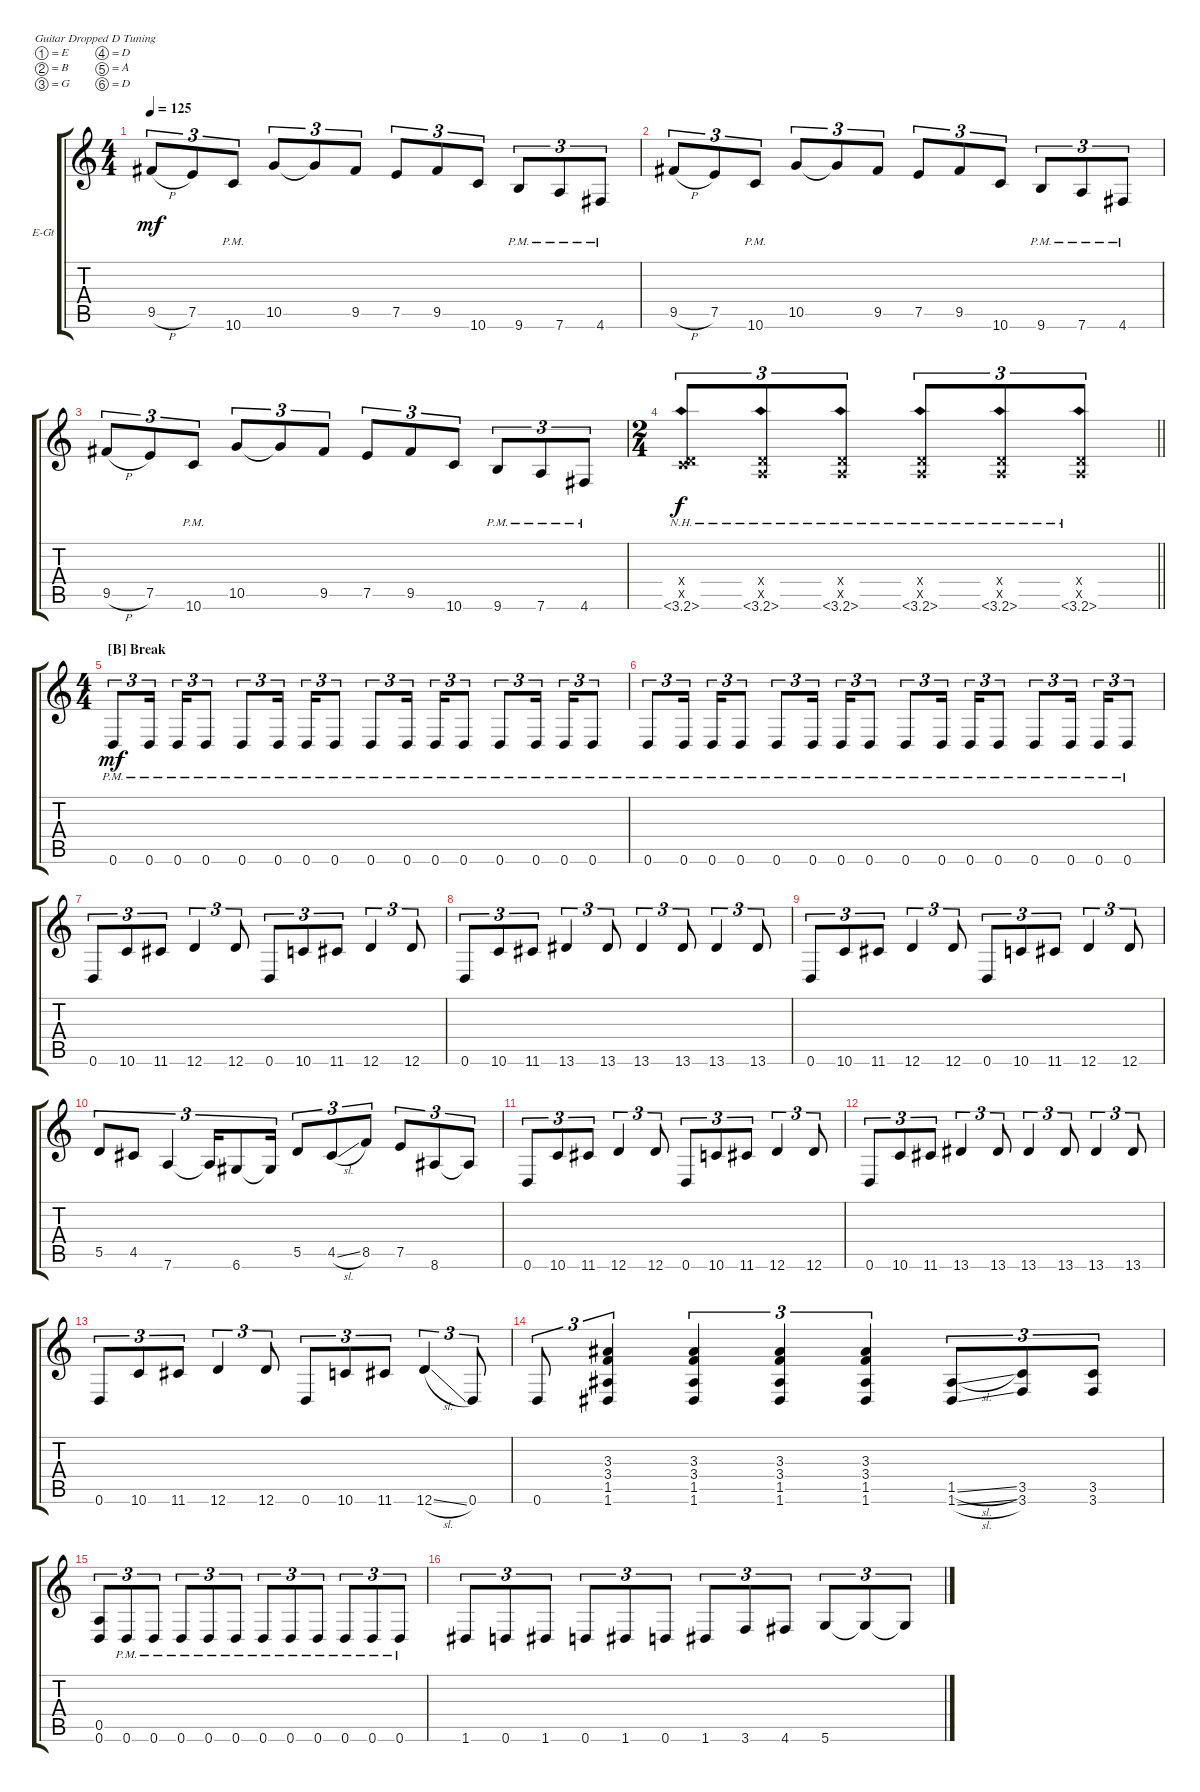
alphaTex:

\defaultSystemsLayout 4
\bracketExtendMode groupsimilarinstruments
\firstSystemTrackNameOrientation horizontal
\otherSystemsTrackNameOrientation horizontal
\track ("Rythem 1" "E-Gt") {instrument distortionguitar}
\staff {score tabs}
\tuning (E4 B3 G3 D3 A2 D2)
\ts (4 4)
\tempo 125
\clef g2
\ks c
9.5{h}.8{tu (3 2) dy mf} 7.5.8{tu (3 2)} 10.6{pm}.8{tu (3 2)} 10.5.8{tu (3 2)} 10.5{t}.8{tu (3 2)} 9.5.8{tu (3 2)} 7.5.8{tu (3 2)} 9.5.8{tu (3 2)} 10.6.8{tu (3 2)} 9.6{pm}.8{tu (3 2)} 7.6{pm}.8{tu (3 2)} 4.6{pm}.8{tu (3 2)} |
9.5{h}.8{tu (3 2)} 7.5.8{tu (3 2)} 10.6{pm}.8{tu (3 2)} 10.5.8{tu (3 2)} 10.5{t}.8{tu (3 2)} 9.5.8{tu (3 2)} 7.5.8{tu (3 2)} 9.5.8{tu (3 2)} 10.6.8{tu (3 2)} 9.6{pm}.8{tu (3 2)} 7.6{pm}.8{tu (3 2)} 4.6{pm}.8{tu (3 2)} |
9.5{h}.8{tu (3 2)} 7.5.8{tu (3 2)} 10.6{pm}.8{tu (3 2)} 10.5.8{tu (3 2)} 10.5{t}.8{tu (3 2)} 9.5.8{tu (3 2)} 7.5.8{tu (3 2)} 9.5.8{tu (3 2)} 10.6.8{tu (3 2)} 9.6{pm}.8{tu (3 2)} 7.6{pm}.8{tu (3 2)} 4.6{pm}.8{tu (3 2)} |
\ts (2 4)
\barLineRight lightlight
(0.4{x} 3.5{x} 3.6{nh}).8{tu (3 2) dy f} (0.4{x} 0.5{x} 3.6{nh}).8{tu (3 2)} (0.4{x} 0.5{x} 3.6{nh}).8{tu (3 2)} (0.4{x} 0.5{x} 3.6{nh}).8{tu (3 2)} (0.4{x} 0.5{x} 3.6{nh}).8{tu (3 2)} (0.4{x} 0.5{x} 3.6{nh}).8{tu (3 2)} |
\ts (4 4)
\section ("B" "Break")
0.6{pm}.8{tu (3 2) dy mf} 0.6{pm}.16{tu (3 2)} 0.6{pm}.16{tu (3 2)} 0.6{pm}.8{tu (3 2)} 0.6{pm}.8{tu (3 2)} 0.6{pm}.16{tu (3 2)} 0.6{pm}.16{tu (3 2)} 0.6{pm}.8{tu (3 2)} 0.6{pm}.8{tu (3 2)} 0.6{pm}.16{tu (3 2)} 0.6{pm}.16{tu (3 2)} 0.6{pm}.8{tu (3 2)} 0.6{pm}.8{tu (3 2)} 0.6{pm}.16{tu (3 2)} 0.6{pm}.16{tu (3 2)} 0.6{pm}.8{tu (3 2)} |
0.6{pm}.8{tu (3 2)} 0.6{pm}.16{tu (3 2)} 0.6{pm}.16{tu (3 2)} 0.6{pm}.8{tu (3 2)} 0.6{pm}.8{tu (3 2)} 0.6{pm}.16{tu (3 2)} 0.6{pm}.16{tu (3 2)} 0.6{pm}.8{tu (3 2)} 0.6{pm}.8{tu (3 2)} 0.6{pm}.16{tu (3 2)} 0.6{pm}.16{tu (3 2)} 0.6{pm}.8{tu (3 2)} 0.6{pm}.8{tu (3 2)} 0.6{pm}.16{tu (3 2)} 0.6{pm}.16{tu (3 2)} 0.6{pm}.8{tu (3 2)} |
0.6.8{tu (3 2)} 10.6.8{tu (3 2)} 11.6.8{tu (3 2)} 12.6.4{tu (3 2)} 12.6.8{tu (3 2)} 0.6.8{tu (3 2)} 10.6.8{tu (3 2)} 11.6.8{tu (3 2)} 12.6.4{tu (3 2)} 12.6.8{tu (3 2)} |
0.6.8{tu (3 2)} 10.6.8{tu (3 2)} 11.6.8{tu (3 2)} 13.6.4{tu (3 2)} 13.6.8{tu (3 2)} 13.6.4{tu (3 2)} 13.6.8{tu (3 2)} 13.6.4{tu (3 2)} 13.6.8{tu (3 2)} |
0.6.8{tu (3 2)} 10.6.8{tu (3 2)} 11.6.8{tu (3 2)} 12.6.4{tu (3 2)} 12.6.8{tu (3 2)} 0.6.8{tu (3 2)} 10.6.8{tu (3 2)} 11.6.8{tu (3 2)} 12.6.4{tu (3 2)} 12.6.8{tu (3 2)} |
5.5.8{tu (3 2)} 4.5.8{tu (3 2)} 7.6.4{tu (3 2)} 7.6{t}.16{tu (3 2)} 6.6.8{tu (3 2)} 6.6{t}.16{tu (3 2)} 5.5.8{tu (3 2)} 4.5{sl}.8{tu (3 2)} 8.5.8{tu (3 2)} 7.5.8{tu (3 2)} 8.6.8{tu (3 2)} 8.6{t}.8{tu (3 2)} |
0.6.8{tu (3 2)} 10.6.8{tu (3 2)} 11.6.8{tu (3 2)} 12.6.4{tu (3 2)} 12.6.8{tu (3 2)} 0.6.8{tu (3 2)} 10.6.8{tu (3 2)} 11.6.8{tu (3 2)} 12.6.4{tu (3 2)} 12.6.8{tu (3 2)} |
0.6.8{tu (3 2)} 10.6.8{tu (3 2)} 11.6.8{tu (3 2)} 13.6.4{tu (3 2)} 13.6.8{tu (3 2)} 13.6.4{tu (3 2)} 13.6.8{tu (3 2)} 13.6.4{tu (3 2)} 13.6.8{tu (3 2)} |
0.6.8{tu (3 2)} 10.6.8{tu (3 2)} 11.6.8{tu (3 2)} 12.6.4{tu (3 2)} 12.6.8{tu (3 2)} 0.6.8{tu (3 2)} 10.6.8{tu (3 2)} 11.6.8{tu (3 2)} 12.6{sl}.4{tu (3 2)} 0.6.8{tu (3 2)} |
0.6.8{tu (3 2)} (1.6 1.5 3.4 3.3).4{tu (3 2)} (1.6 1.5 3.4 3.3).4{tu (3 2)} (1.6 1.5 3.3 3.4).4{tu (3 2)} (1.6 1.5 3.4 3.3).4{tu (3 2)} (1.6{sl} 1.5{sl}).8{tu (3 2)} (3.6 3.5).8{tu (3 2)} (3.5 3.6).8{tu (3 2)} |
(0.6 0.5).8{tu (3 2)} 0.6{pm}.8{tu (3 2)} 0.6{pm}.8{tu (3 2)} 0.6{pm}.8{tu (3 2)} 0.6{pm}.8{tu (3 2)} 0.6{pm}.8{tu (3 2)} 0.6{pm}.8{tu (3 2)} 0.6{pm}.8{tu (3 2)} 0.6{pm}.8{tu (3 2)} 0.6{pm}.8{tu (3 2)} 0.6{pm}.8{tu (3 2)} 0.6{pm}.8{tu (3 2)} |
1.6.8{tu (3 2)} 0.6.8{tu (3 2)} 1.6.8{tu (3 2)} 0.6.8{tu (3 2)} 1.6.8{tu (3 2)} 0.6.8{tu (3 2)} 1.6.8{tu (3 2)} 3.6.8{tu (3 2)} 4.6.8{tu (3 2)} 5.6.8{tu (3 2)} 5.6{t}.8{tu (3 2)} 5.6{t}.8{tu (3 2)}
